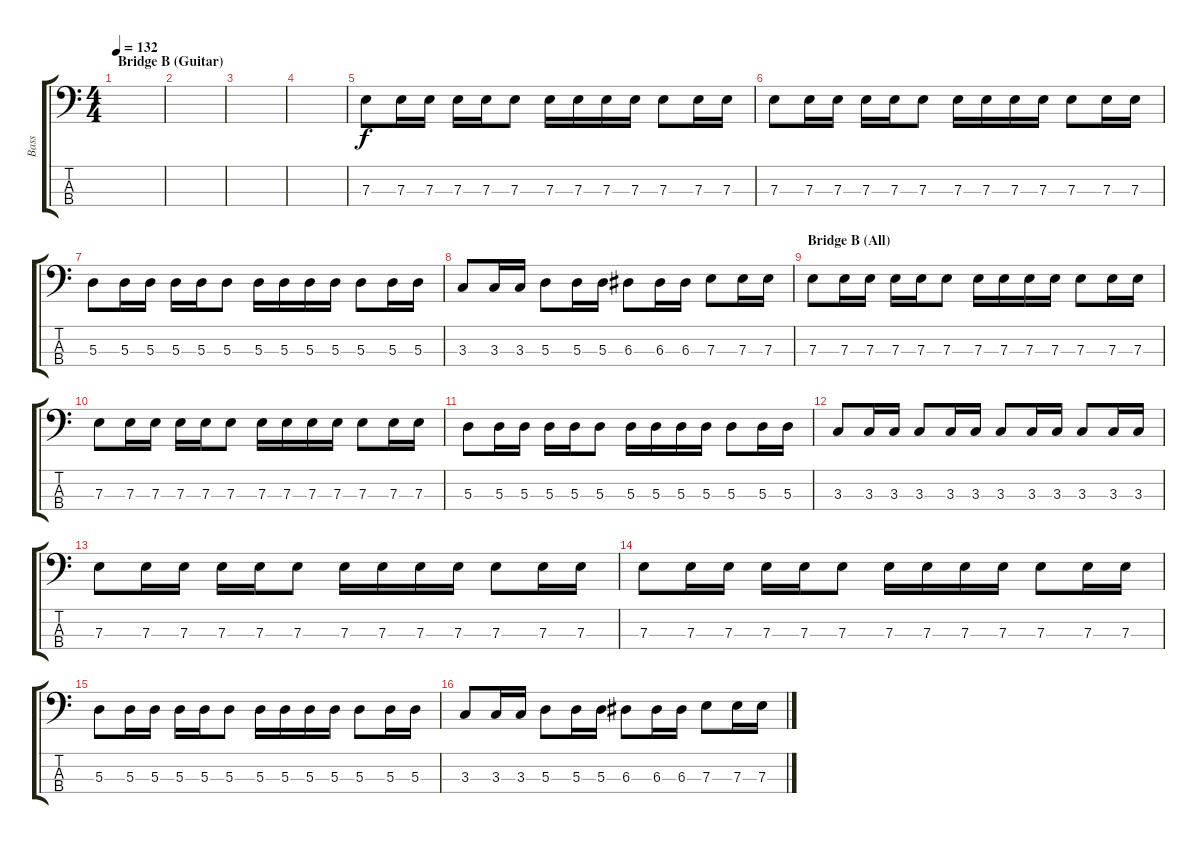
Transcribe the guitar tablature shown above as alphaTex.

\track ("Bass" "Bass") {instrument electricbassfinger}
\staff {score tabs}
\tuning (G2 D2 A1 E1) {hide}
\ts (4 4)
\section ("" "Bridge B (Guitar)")
\tempo 132
\clef f4
\ks c
|
|
|
|
7.3.8 7.3.16 7.3.16 7.3.16 7.3.16 7.3.8 7.3.16 7.3.16 7.3.16 7.3.16 7.3.8 7.3.16 7.3.16 |
7.3.8 7.3.16 7.3.16 7.3.16 7.3.16 7.3.8 7.3.16 7.3.16 7.3.16 7.3.16 7.3.8 7.3.16 7.3.16 |
5.3.8 5.3.16 5.3.16 5.3.16 5.3.16 5.3.8 5.3.16 5.3.16 5.3.16 5.3.16 5.3.8 5.3.16 5.3.16 |
3.3.8 3.3.16 3.3.16 5.3.8 5.3.16 5.3.16 6.3.8 6.3.16 6.3.16 7.3.8 7.3.16 7.3.16 |
\section ("" "Bridge B (All)")
7.3.8 7.3.16 7.3.16 7.3.16 7.3.16 7.3.8 7.3.16 7.3.16 7.3.16 7.3.16 7.3.8 7.3.16 7.3.16 |
7.3.8 7.3.16 7.3.16 7.3.16 7.3.16 7.3.8 7.3.16 7.3.16 7.3.16 7.3.16 7.3.8 7.3.16 7.3.16 |
5.3.8 5.3.16 5.3.16 5.3.16 5.3.16 5.3.8 5.3.16 5.3.16 5.3.16 5.3.16 5.3.8 5.3.16 5.3.16 |
3.3.8 3.3.16 3.3.16 3.3.8 3.3.16 3.3.16 3.3.8 3.3.16 3.3.16 3.3.8 3.3.16 3.3.16 |
7.3.8 7.3.16 7.3.16 7.3.16 7.3.16 7.3.8 7.3.16 7.3.16 7.3.16 7.3.16 7.3.8 7.3.16 7.3.16 |
7.3.8 7.3.16 7.3.16 7.3.16 7.3.16 7.3.8 7.3.16 7.3.16 7.3.16 7.3.16 7.3.8 7.3.16 7.3.16 |
5.3.8 5.3.16 5.3.16 5.3.16 5.3.16 5.3.8 5.3.16 5.3.16 5.3.16 5.3.16 5.3.8 5.3.16 5.3.16 |
3.3.8 3.3.16 3.3.16 5.3.8 5.3.16 5.3.16 6.3.8 6.3.16 6.3.16 7.3.8 7.3.16 7.3.16
